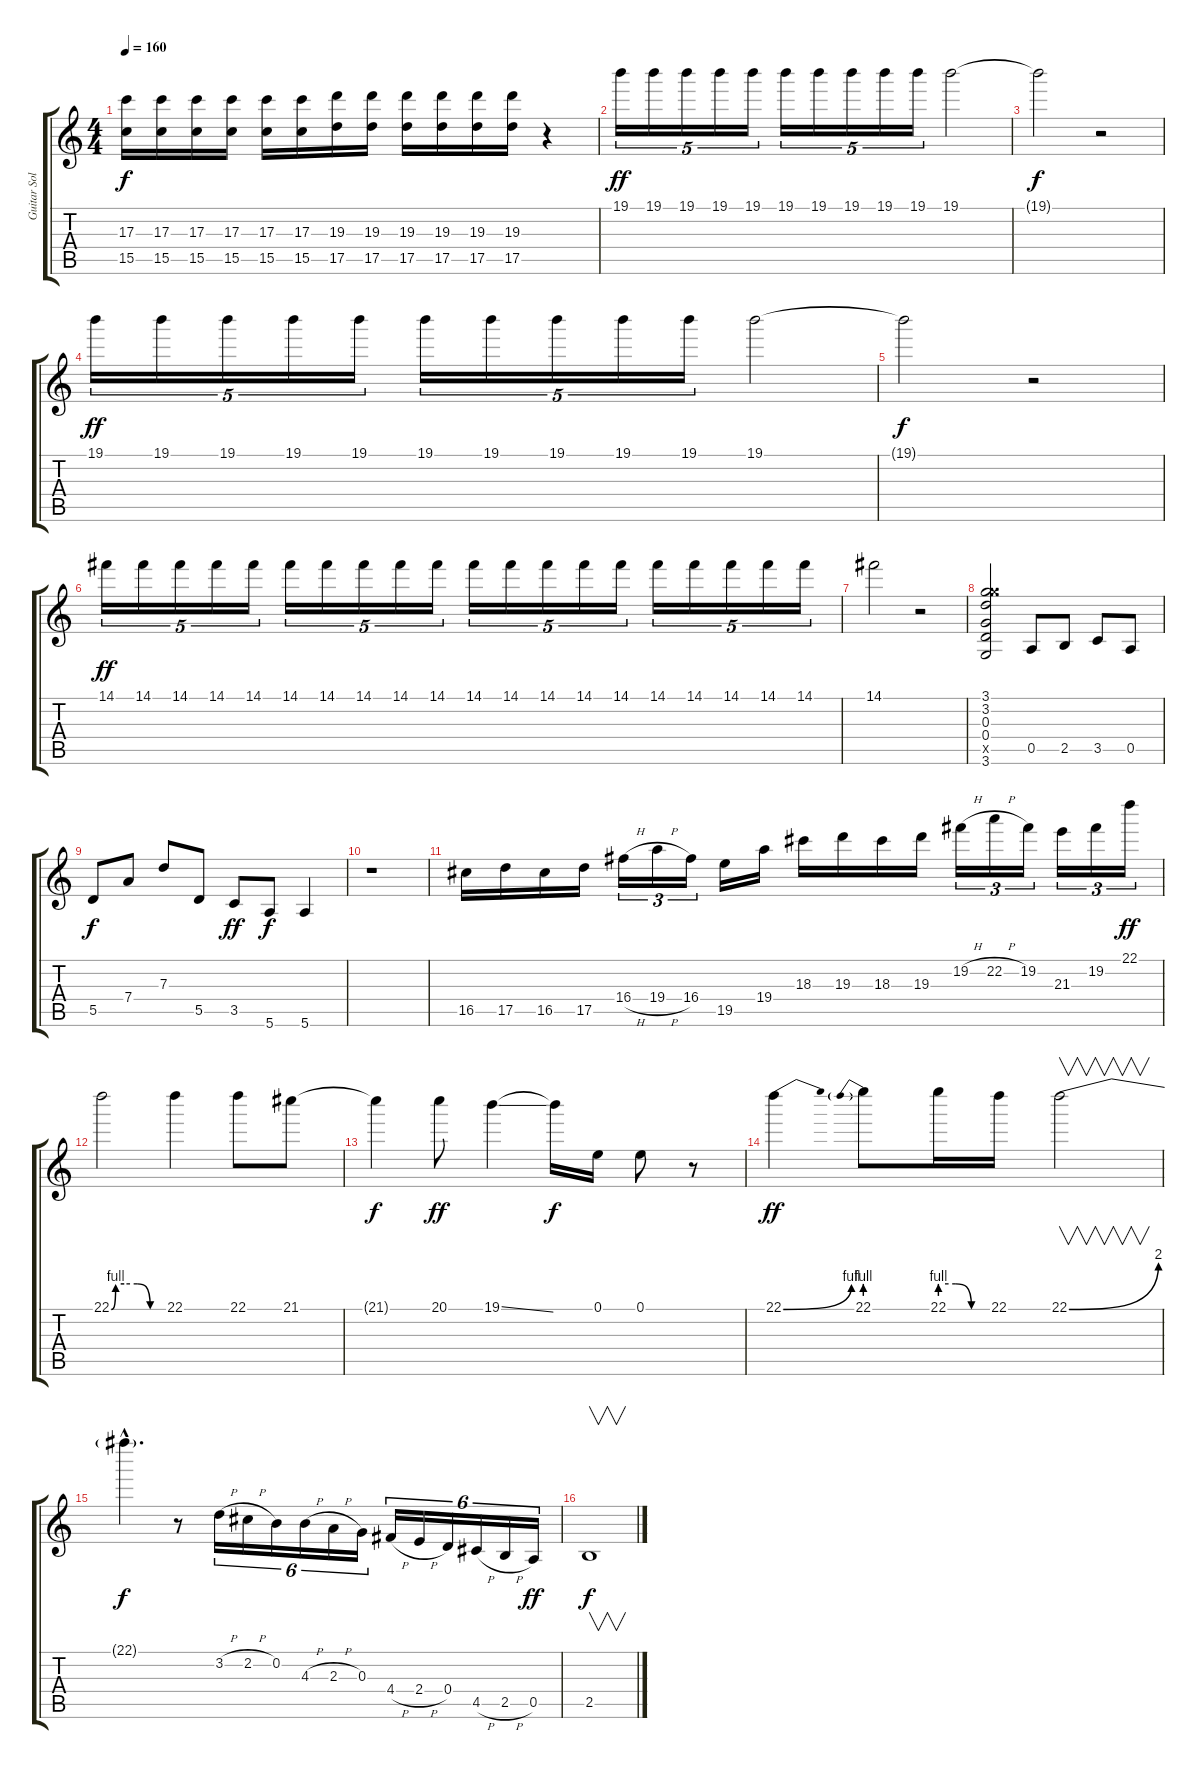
\track ("Guitar Solo" "Guitar Sol") {instrument distortionguitar}
\staff {score tabs}
\tuning (E4 B3 G3 D3 A2 E2) {hide}
\ts (4 4)
\tempo 160
\clef g2
\ks c
(17.3 15.5).16{dy f} (17.3 15.5).16 (17.3 15.5).16 (17.3 15.5).16 (17.3 15.5).16 (17.3 15.5).16 (19.3 17.5).16 (19.3 17.5).16 (19.3 17.5).16 (19.3 17.5).16 (19.3 17.5).16 (19.3 17.5).16 r.4 |
19.1.16{tu (5 4) dy ff} 19.1.16{tu (5 4)} 19.1.16{tu (5 4)} 19.1.16{tu (5 4)} 19.1.16{tu (5 4)} 19.1.16{tu (5 4)} 19.1.16{tu (5 4)} 19.1.16{tu (5 4)} 19.1.16{tu (5 4)} 19.1.16{tu (5 4)} 19.1.2 |
19.1{t}.2{dy f} r.2 |
19.1.16{tu (5 4) dy ff} 19.1.16{tu (5 4)} 19.1.16{tu (5 4)} 19.1.16{tu (5 4)} 19.1.16{tu (5 4)} 19.1.16{tu (5 4)} 19.1.16{tu (5 4)} 19.1.16{tu (5 4)} 19.1.16{tu (5 4)} 19.1.16{tu (5 4)} 19.1.2 |
19.1{t}.2{dy f} r.2 |
14.1.16{tu (5 4) dy ff} 14.1.16{tu (5 4)} 14.1.16{tu (5 4)} 14.1.16{tu (5 4)} 14.1.16{tu (5 4)} 14.1.16{tu (5 4)} 14.1.16{tu (5 4)} 14.1.16{tu (5 4)} 14.1.16{tu (5 4)} 14.1.16{tu (5 4)} 14.1.16{tu (5 4)} 14.1.16{tu (5 4)} 14.1.16{tu (5 4)} 14.1.16{tu (5 4)} 14.1.16{tu (5 4)} 14.1.16{tu (5 4)} 14.1.16{tu (5 4)} 14.1.16{tu (5 4)} 14.1.16{tu (5 4)} 14.1.16{tu (5 4)} |
14.1.2 r.2 |
(3.1 3.2 0.3 0.4 22.5{x} 3.6).2 0.5.8 2.5.8 3.5.8 0.5.8 |
5.5.8{dy f} 7.4.8 7.3.8 5.5.8 3.5.8{dy ff} 5.6.8{dy f} 5.6.4 |
r.1 |
16.5.16 17.5.16 16.5.16 17.5.16 16.4{h}.16{tu (3 2)} 19.4{h}.16{tu (3 2)} 16.4.16{tu (3 2)} 19.5.16 19.4.16 18.3.16 19.3.16 18.3.16 19.3.16 19.2{h}.16{tu (3 2)} 22.2{h}.16{tu (3 2)} 19.2.16{tu (3 2)} 21.3.16{tu (3 2)} 19.2.16{tu (3 2)} 22.1.16{tu (3 2) dy ff} |
22.1{be (custom 0 0 5 4 15 4 30 4 45 0 60 0)}.2 22.1.4 22.1.8 21.1.8 |
21.1{t}.4{dy f} 20.1.8{dy ff} 19.1{ss}.4 19.1{t}.16{dy f} 0.1.16 0.1.8 r.8 |
22.1{be (bend 0 0 60 4)}.4{dy ff} 22.1{be (prebend 0 4 60 4)}.8 22.1{be (custom 0 4 20 4 40 0 60 0)}.16 22.1.16 22.1{be (bend 0 0 60 8)}.2{v} |
22.1{hac t}.4{d dy f} r.8 3.2{h}.16{tu (6 4)} 2.2{h}.16{tu (6 4)} 0.2.16{tu (6 4)} 4.3{h}.16{tu (6 4)} 2.3{h}.16{tu (6 4)} 0.3.16{tu (6 4)} 4.4{h}.16{tu (6 4)} 2.4{h}.16{tu (6 4)} 0.4.16{tu (6 4)} 4.5{h}.16{tu (6 4)} 2.5{h}.16{tu (6 4)} 0.5.16{tu (6 4) dy ff} |
2.5{ss}.1{v dy f}
